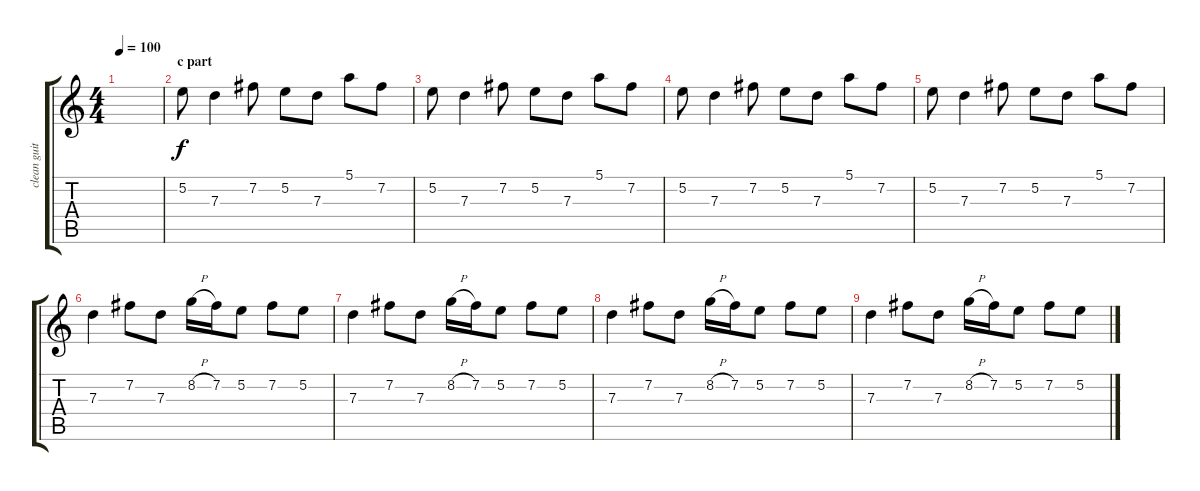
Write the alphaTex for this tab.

\track ("clean guitar" "clean guit") {instrument electricguitarclean}
\staff {score tabs}
\tuning (E4 B3 G3 D3 A2 E2) {hide}
\ts (4 4)
\tempo 100
\clef g2
\ks c
|
\section ("" "c part")
5.2.8 7.3.4 7.2.8 5.2.8 7.3.8 5.1.8 7.2.8 |
5.2.8 7.3.4 7.2.8 5.2.8 7.3.8 5.1.8 7.2.8 |
5.2.8 7.3.4 7.2.8 5.2.8 7.3.8 5.1.8 7.2.8 |
5.2.8 7.3.4 7.2.8 5.2.8 7.3.8 5.1.8 7.2.8 |
7.3.4 7.2.8 7.3.8 8.2{h}.16 7.2.16 5.2.8 7.2.8 5.2.8 |
7.3.4 7.2.8 7.3.8 8.2{h}.16 7.2.16 5.2.8 7.2.8 5.2.8 |
7.3.4 7.2.8 7.3.8 8.2{h}.16 7.2.16 5.2.8 7.2.8 5.2.8 |
7.3.4 7.2.8 7.3.8 8.2{h}.16 7.2.16 5.2.8 7.2.8 5.2.8
